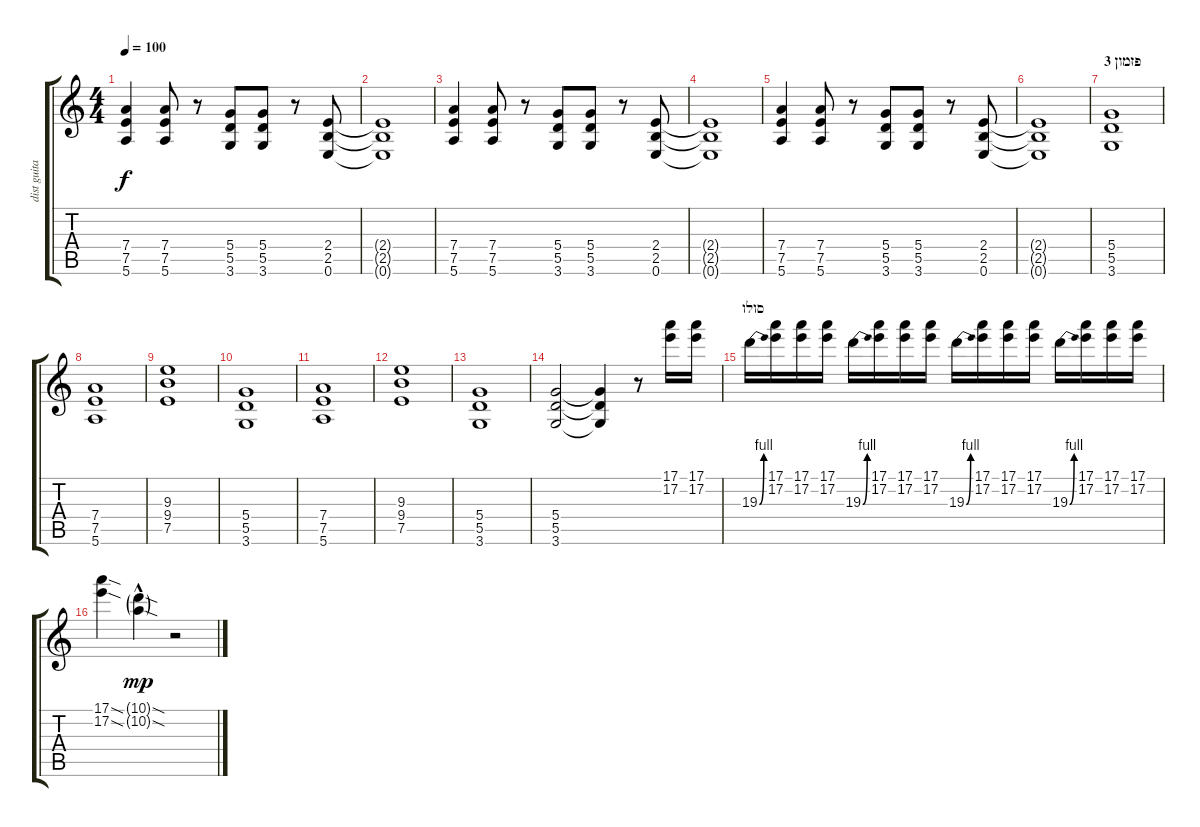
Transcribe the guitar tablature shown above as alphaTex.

\track ("dist guitar" "dist guita") {instrument distortionguitar}
\staff {score tabs}
\tuning (E4 B3 G3 D3 A2 E2) {hide}
\ts (4 4)
\tempo 100
\clef g2
\ks c
(7.4 7.5 5.6).4{dy f} (7.4 7.5 5.6).8 r.8 (5.4 5.5 3.6).8 (5.4 5.5 3.6).8 r.8 (2.4 2.5 0.6).8 |
(2.4{t} 2.5{t} 0.6{t}).1 |
(7.4 7.5 5.6).4 (7.4 7.5 5.6).8 r.8 (5.4 5.5 3.6).8 (5.4 5.5 3.6).8 r.8 (2.4 2.5 0.6).8 |
(2.4{t} 2.5{t} 0.6{t}).1 |
(7.4 7.5 5.6).4 (7.4 7.5 5.6).8 r.8 (5.4 5.5 3.6).8 (5.4 5.5 3.6).8 r.8 (2.4 2.5 0.6).8 |
(2.4{t} 2.5{t} 0.6{t}).1 |
\section ("" "פזמון 3")
(5.4 5.5 3.6).1 |
(7.4 7.5 5.6).1 |
(9.3 9.4 7.5).1 |
(5.4 5.5 3.6).1 |
(7.4 7.5 5.6).1 |
(9.3 9.4 7.5).1 |
(5.4 5.5 3.6).1 |
(5.4 5.5 3.6).2 (5.4{t} 5.5{t} 3.6{t}).4 r.8 (17.1 17.2).16 (17.1 17.2).16 |
\section ("" "סולו")
19.3{be (bend 0 0 60 4)}.16 (17.1 17.2).16 (17.1 17.2).16 (17.1 17.2).16 19.3{be (bend 0 0 60 4)}.16 (17.1 17.2).16 (17.1 17.2).16 (17.1 17.2).16 19.3{be (bend 0 0 60 4)}.16 (17.1 17.2).16 (17.1 17.2).16 (17.1 17.2).16 19.3{be (bend 0 0 60 4)}.16 (17.1 17.2).16 (17.1 17.2).16 (17.1 17.2).16 |
(17.1{sod} 17.2{sod}).4 (10.1{sod g} 10.2{sod g hac}).4{dy mp} r.2
